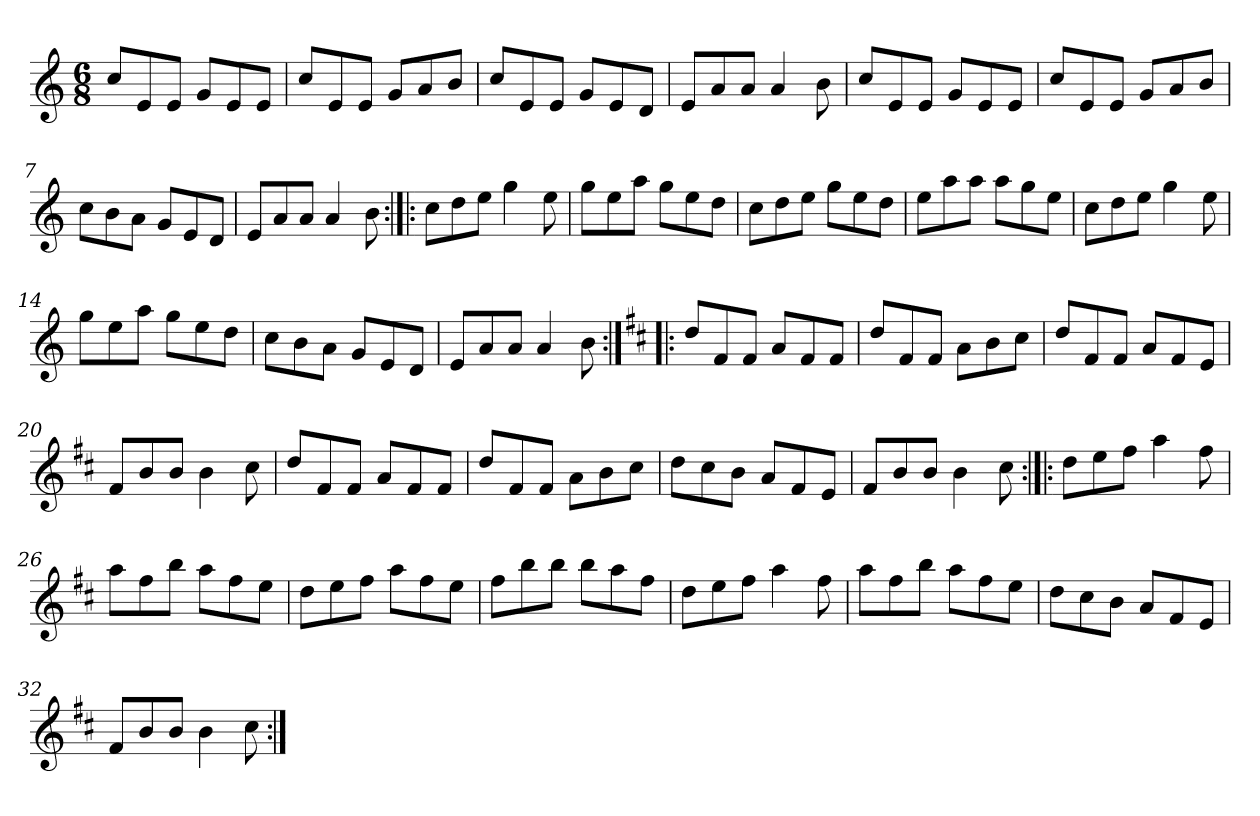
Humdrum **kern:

**kern
*part1
*staff1
*clefG2
*k[]
*M6/8
=1
8cc/L
8e/
8e/J
8g/L
8e/
8e/J
=2
8cc/L
8e/
8e/J
8g/L
8a/
8b/J
=3
8cc/L
8e/
8e/J
8g/L
8e/
8d/J
=4
8e/L
8a/
8a/J
4a/
8b\
=5
8cc/L
8e/
8e/J
8g/L
8e/
8e/J
=6
8cc/L
8e/
8e/J
8g/L
8a/
8b/J
=7
8cc\L
8b\
8a\J
8g/L
8e/
8d/J
=8
8e/L
8a/
8a/J
4a/
8b\
!!LO:LB:g=z
=9:|!|:
8cc\L
8dd\
8ee\J
4gg\
8ee\
=10
8gg\L
8ee\
8aa\J
8gg\L
8ee\
8dd\J
=11
8cc\L
8dd\
8ee\J
8gg\L
8ee\
8dd\J
=12
8ee\L
8aa\
8aa\J
8aa\L
8gg\
8ee\J
=13
8cc\L
8dd\
8ee\J
4gg\
8ee\
=14
8gg\L
8ee\
8aa\J
8gg\L
8ee\
8dd\J
=15
8cc\L
8b\
8a\J
8g/L
8e/
8d/J
!!LO:LB:g=z
=16
8e/L
8a/
8a/J
4a/
8b\
=17:|!|:
*k[f#c#]
*D:
8dd/L
8f#/
8f#/J
8a/L
8f#/
8f#/J
=18
8dd/L
8f#/
8f#/J
8a\L
8b\
8cc#\J
=19
8dd/L
8f#/
8f#/J
8a/L
8f#/
8e/J
=20
8f#/L
8b/
8b/J
4b\
8cc#\
=21
8dd/L
8f#/
8f#/J
8a/L
8f#/
8f#/J
=22
8dd/L
8f#/
8f#/J
8a\L
8b\
8cc#\J
!!LO:LB:g=z
=23
8dd\L
8cc#\
8b\J
8a/L
8f#/
8e/J
=24
8f#/L
8b/
8b/J
4b\
8cc#\
=25:|!|:
8dd\L
8ee\
8ff#\J
4aa\
8ff#\
=26
8aa\L
8ff#\
8bb\J
8aa\L
8ff#\
8ee\J
=27
8dd\L
8ee\
8ff#\J
8aa\L
8ff#\
8ee\J
=28
8ff#\L
8bb\
8bb\J
8bb\L
8aa\
8ff#\J
=29
8dd\L
8ee\
8ff#\J
4aa\
8ff#\
!!LO:LB:g=z
=30
8aa\L
8ff#\
8bb\J
8aa\L
8ff#\
8ee\J
=31
8dd\L
8cc#\
8b\J
8a/L
8f#/
8e/J
=32
8f#/L
8b/
8b/J
4b\
8cc#\
=:|!
*-
